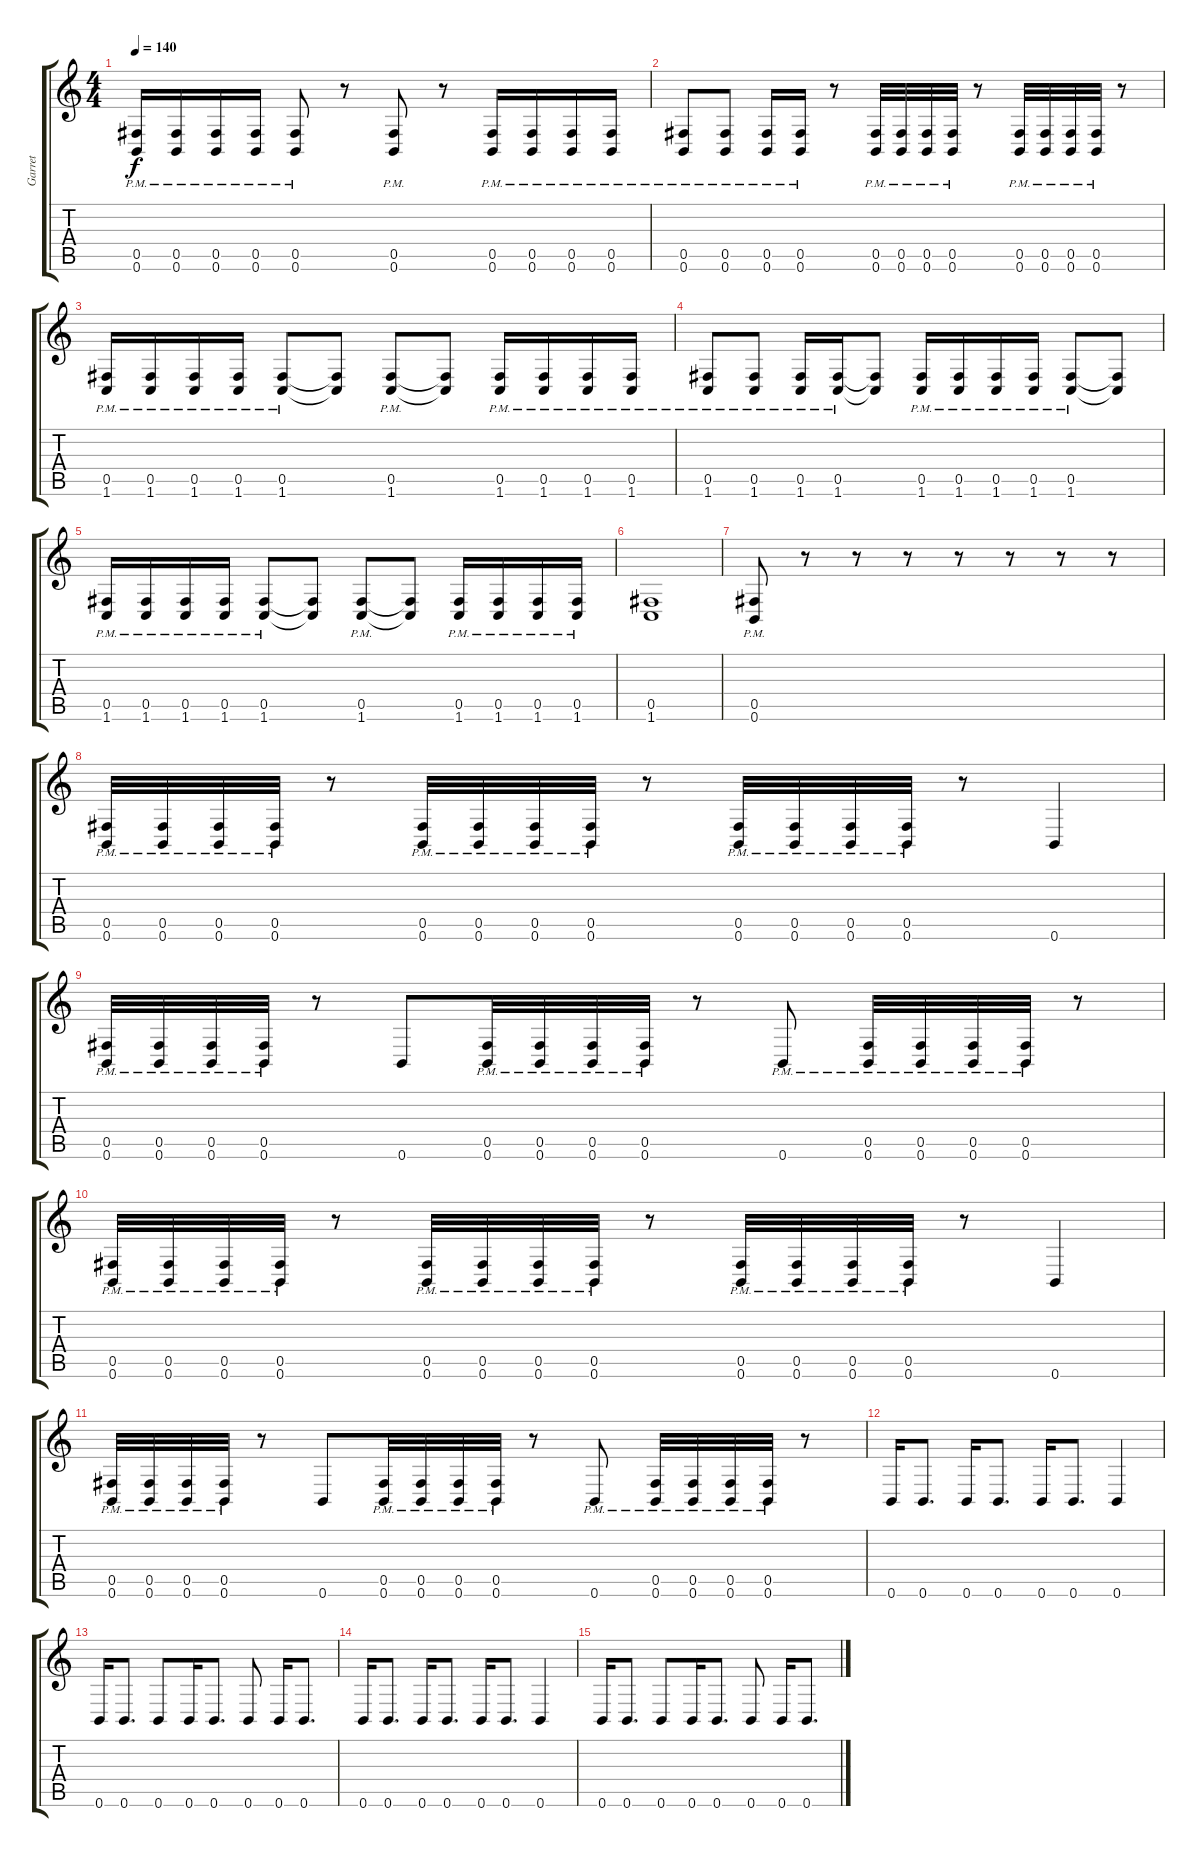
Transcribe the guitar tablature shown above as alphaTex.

\track ("Garret" "Garret") {instrument distortionguitar}
\staff {score tabs}
\tuning (Db4 Ab3 E3 B2 Gb2 B1) {hide}
\ts (4 4)
\tempo 140
\clef g2
\ks c
(0.5{pm} 0.6{pm}).16{dy f} (0.5{pm} 0.6{pm}).16 (0.5{pm} 0.6{pm}).16 (0.5{pm} 0.6{pm}).16 (0.5{pm} 0.6{pm}).8 r.8 (0.5{pm} 0.6{pm}).8 r.8 (0.5{pm} 0.6{pm}).16 (0.5{pm} 0.6{pm}).16 (0.5{pm} 0.6{pm}).16 (0.5{pm} 0.6{pm}).16 |
(0.5{pm} 0.6{pm}).8 (0.5{pm} 0.6{pm}).8 (0.5{pm} 0.6{pm}).16 (0.5{pm} 0.6{pm}).16 r.8 (0.5{pm} 0.6{pm}).32 (0.5{pm} 0.6{pm}).32 (0.5{pm} 0.6{pm}).32 (0.5{pm} 0.6{pm}).32 r.8 (0.5{pm} 0.6{pm}).32 (0.5{pm} 0.6{pm}).32 (0.5{pm} 0.6{pm}).32 (0.5{pm} 0.6{pm}).32 r.8 |
(0.5{pm} 1.6{pm}).16 (0.5{pm} 1.6{pm}).16 (0.5{pm} 1.6{pm}).16 (0.5{pm} 1.6{pm}).16 (0.5{pm} 1.6{pm}).8 (0.5{t} 1.6{t}).8 (0.5{pm} 1.6{pm}).8 (0.5{t} 1.6{t}).8 (0.5{pm} 1.6{pm}).16 (0.5{pm} 1.6{pm}).16 (0.5{pm} 1.6{pm}).16 (0.5{pm} 1.6{pm}).16 |
(0.5{pm} 1.6{pm}).8 (0.5{pm} 1.6{pm}).8 (0.5{pm} 1.6{pm}).16 (0.5{pm} 1.6{pm}).16 (0.5{t} 1.6{t}).8 (0.5{pm} 1.6{pm}).16 (0.5{pm} 1.6{pm}).16 (0.5{pm} 1.6{pm}).16 (0.5{pm} 1.6{pm}).16 (0.5{pm} 1.6{pm}).8 (0.5{t} 1.6{t}).8 |
(0.5{pm} 1.6{pm}).16 (0.5{pm} 1.6{pm}).16 (0.5{pm} 1.6{pm}).16 (0.5{pm} 1.6{pm}).16 (0.5{pm} 1.6{pm}).8 (0.5{t} 1.6{t}).8 (0.5{pm} 1.6{pm}).8 (0.5{t} 1.6{t}).8 (0.5{pm} 1.6{pm}).16 (0.5{pm} 1.6{pm}).16 (0.5{pm} 1.6{pm}).16 (0.5{pm} 1.6{pm}).16 |
(0.5 1.6).1 |
(0.5{pm} 0.6{pm}).8 r.8 r.8 r.8 r.8 r.8 r.8 r.8 |
(0.5{pm} 0.6{pm}).32 (0.5{pm} 0.6{pm}).32 (0.5{pm} 0.6{pm}).32 (0.5{pm} 0.6{pm}).32 r.8 (0.5{pm} 0.6{pm}).32 (0.5{pm} 0.6{pm}).32 (0.5{pm} 0.6{pm}).32 (0.5{pm} 0.6{pm}).32 r.8 (0.5{pm} 0.6{pm}).32 (0.5{pm} 0.6{pm}).32 (0.5{pm} 0.6{pm}).32 (0.5{pm} 0.6{pm}).32 r.8 0.6.4 |
(0.5{pm} 0.6{pm}).32 (0.5{pm} 0.6{pm}).32 (0.5{pm} 0.6{pm}).32 (0.5{pm} 0.6{pm}).32 r.8 0.6.8 (0.5{pm} 0.6{pm}).32 (0.5{pm} 0.6{pm}).32 (0.5{pm} 0.6{pm}).32 (0.5{pm} 0.6{pm}).32 r.8 0.6{pm}.8 (0.5{pm} 0.6{pm}).32 (0.5{pm} 0.6{pm}).32 (0.5{pm} 0.6{pm}).32 (0.5{pm} 0.6{pm}).32 r.8 |
(0.5{pm} 0.6{pm}).32 (0.5{pm} 0.6{pm}).32 (0.5{pm} 0.6{pm}).32 (0.5{pm} 0.6{pm}).32 r.8 (0.5{pm} 0.6{pm}).32 (0.5{pm} 0.6{pm}).32 (0.5{pm} 0.6{pm}).32 (0.5{pm} 0.6{pm}).32 r.8 (0.5{pm} 0.6{pm}).32 (0.5{pm} 0.6{pm}).32 (0.5{pm} 0.6{pm}).32 (0.5{pm} 0.6{pm}).32 r.8 0.6.4 |
(0.5{pm} 0.6{pm}).32 (0.5{pm} 0.6{pm}).32 (0.5{pm} 0.6{pm}).32 (0.5{pm} 0.6{pm}).32 r.8 0.6.8 (0.5{pm} 0.6{pm}).32 (0.5{pm} 0.6{pm}).32 (0.5{pm} 0.6{pm}).32 (0.5{pm} 0.6{pm}).32 r.8 0.6{pm}.8 (0.5{pm} 0.6{pm}).32 (0.5{pm} 0.6{pm}).32 (0.5{pm} 0.6{pm}).32 (0.5{pm} 0.6{pm}).32 r.8 |
0.6.16 0.6.8{d} 0.6.16 0.6.8{d} 0.6.16 0.6.8{d} 0.6.4 |
0.6.16 0.6.8{d} 0.6.8 0.6.16 0.6.8{d} 0.6.8 0.6.16 0.6.8{d} |
0.6.16 0.6.8{d} 0.6.16 0.6.8{d} 0.6.16 0.6.8{d} 0.6.4 |
0.6.16 0.6.8{d} 0.6.8 0.6.16 0.6.8{d} 0.6.8 0.6.16 0.6.8{d}
